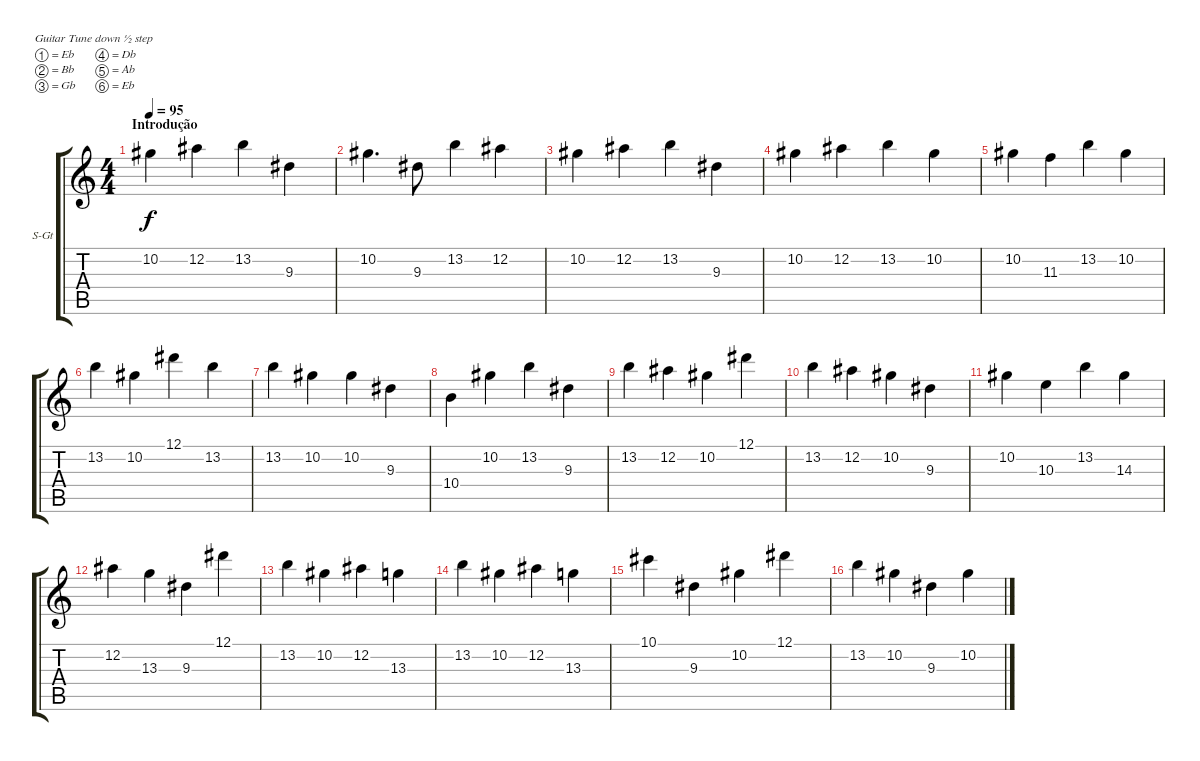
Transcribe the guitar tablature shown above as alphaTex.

\bracketExtendMode groupsimilarinstruments
\firstSystemTrackNameOrientation horizontal
\otherSystemsTrackNameOrientation horizontal
\track ("Piano" "S-Gt") {instrument acousticgrandpiano}
\staff {score tabs}
\tuning (Eb4 Bb3 Gb3 Db3 Ab2 Eb2)
\displaytranspose 12
\ts (4 4)
\section ("" "Introdução")
\tempo 95
\clef g2
\ks c
10.2.4{dy f instrument acousticgrandpiano} 12.2.4 13.2.4 9.3.4 |
10.2.4{d} 9.3.8 13.2.4 12.2.4 |
10.2.4 12.2.4 13.2.4 9.3.4 |
10.2.4 12.2.4 13.2.4 10.2.4 |
10.2.4 11.3.4 13.2.4 10.2.4 |
13.2.4 10.2.4 12.1.4 13.2.4 |
13.2.4 10.2.4 10.2.4 9.3.4 |
10.4.4 10.2.4 13.2.4 9.3.4 |
13.2.4 12.2.4 10.2.4 12.1.4 |
13.2.4 12.2.4 10.2.4 9.3.4 |
10.2.4 10.3.4 13.2.4 14.3.4 |
12.2.4 13.3.4 9.3.4 12.1.4 |
13.2.4 10.2.4 12.2.4 13.3.4 |
13.2.4 10.2.4 12.2.4 13.3.4 |
10.1.4 9.3.4 10.2.4 12.1.4 |
13.2.4 10.2.4 9.3.4 10.2.4
